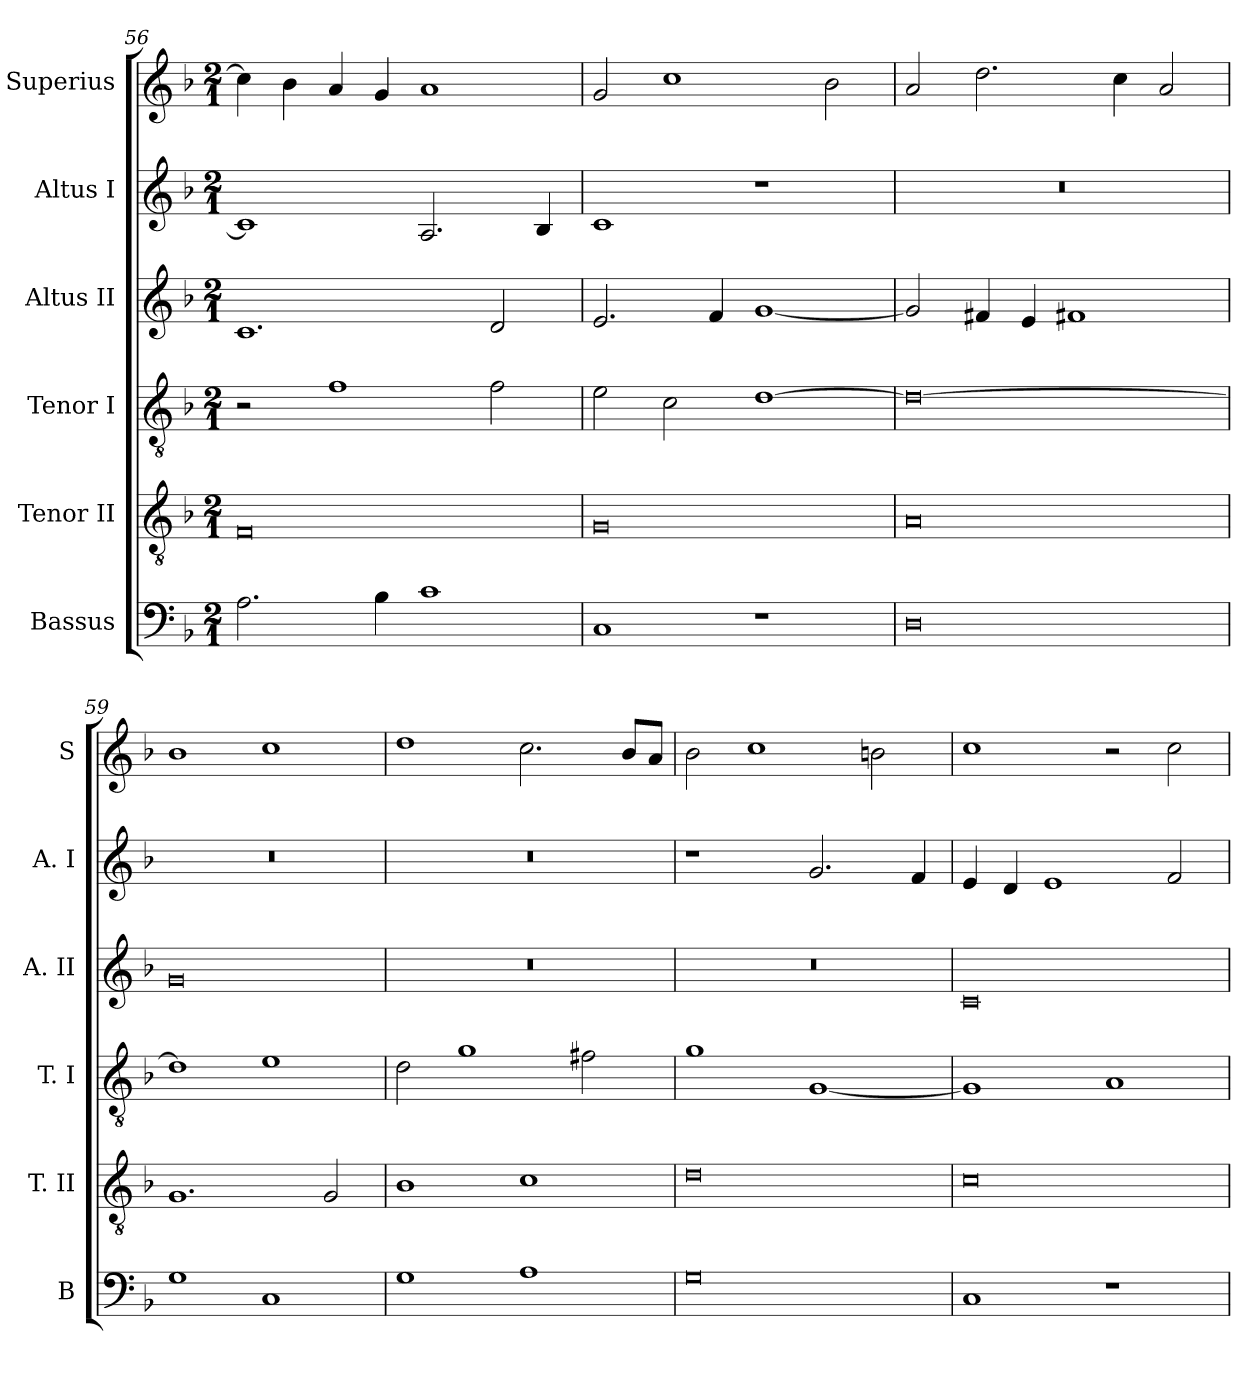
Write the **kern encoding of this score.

**kern	**kern	**kern	**kern	**kern	**kern
*part6	*part5	*part4	*part3	*part2	*part1
*staff6	*staff5	*staff4	*staff3	*staff2	*staff1
*I"Bassus	*I"Tenor II	*I"Tenor I	*I"Altus II	*I"Altus I	*I"Superius
*I'B	*I'T. II	*I'T. I	*I'A. II	*I'A. I	*I'S
*clefF4	*clefGv2	*clefGv2	*clefG2	*clefG2	*clefG2
*k[b-]	*k[b-]	*k[b-]	*k[b-]	*k[b-]	*k[b-]
*F:	*F:	*F:	*F:	*F:	*F:
*M2/1	*M2/1	*M2/1	*M2/1	*M2/1	*M2/1
=56	=56	=56	=56	=56	=56
2.A	0F	2r	1.c	1c]	4cc]
.	.	.	.	.	4b-
.	.	1f	.	.	4a
4B-	.	.	.	.	4g
1c	.	.	.	2.A	1a
.	.	2f	2d	.	.
.	.	.	.	4B-	.
=57	=57	=57	=57	=57	=57
1C	0G	2e	2.e	1c	2g
.	.	2c	.	.	1cc
.	.	.	4f	.	.
1r	.	[1d	[1g	1r	.
.	.	.	.	.	2b-
=58	=58	=58	=58	=58	=58
0D	0A	0d_	2g]	0r	2a
.	.	.	4f#X	.	2.dd
.	.	.	4e	.	.
.	.	.	1f#X	.	.
.	.	.	.	.	4cc
.	.	.	.	.	2a
=59	=59	=59	=59	=59	=59
1G	1.G	1d]	0g	0r	1b-
1C	.	1e	.	.	1cc
.	2G	.	.	.	.
=60	=60	=60	=60	=60	=60
1G	1B-	2d	0r	0r	1dd
.	.	1g	.	.	.
1A	1c	.	.	.	2.cc
.	.	2f#X	.	.	.
.	.	.	.	.	8b-L
.	.	.	.	.	8aJ
=61	=61	=61	=61	=61	=61
0G	0d	1g	0r	1r	2b-
.	.	.	.	.	1cc
.	.	[1G	.	2.g	.
.	.	.	.	.	2bn
.	.	.	.	4f	.
=62	=62	=62	=62	=62	=62
1C	0c	1G]	0c	4e	1cc
.	.	.	.	4d	.
.	.	.	.	1e	.
1r	.	1A	.	.	2r
.	.	.	.	2f	2cc
=	=	=	=	=	=
*-	*-	*-	*-	*-	*-
